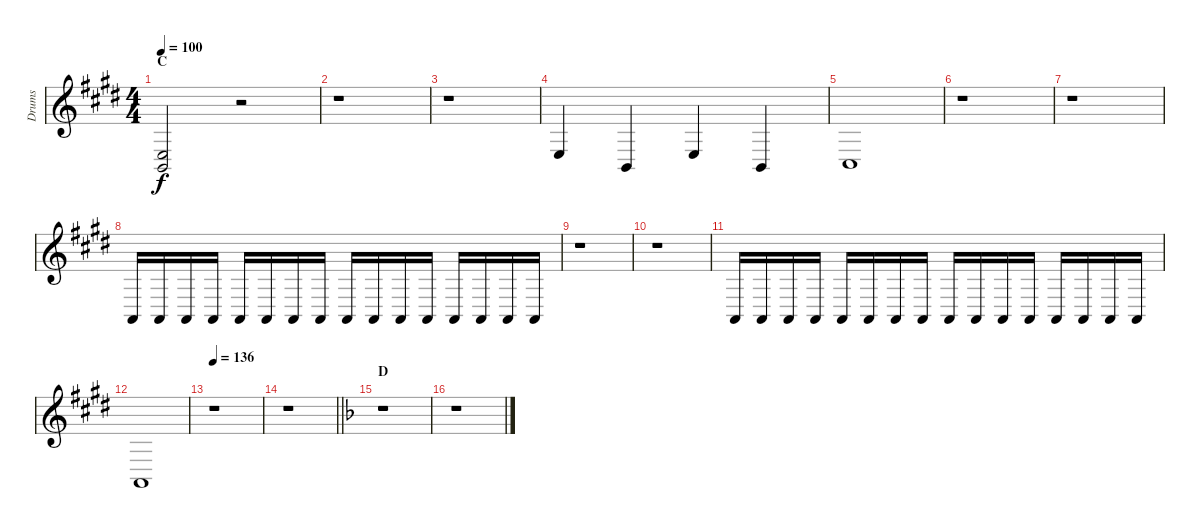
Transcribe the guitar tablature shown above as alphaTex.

\track ("Drums" "Drums") {instrument timpani}
\staff {score}
\tuning (E4 B3 G3 D3 A2 E2) {hide}
\ts (4 4)
\section ("" "C")
\tempo 100
\clef g2
\ks e
(2.4 2.5).2{dy f} r.2 |
r.1 |
r.1 |
2.4.4 2.5.4 2.4.4 2.5.4 |
4.5.1 |
r.1 |
r.1 |
0.5.16 0.5.16 0.5.16 0.5.16 0.5.16 0.5.16 0.5.16 0.5.16 0.5.16 0.5.16 0.5.16 0.5.16 0.5.16 0.5.16 0.5.16 0.5.16 |
r.1 |
r.1 |
0.5.16 0.5.16 0.5.16 0.5.16 0.5.16 0.5.16 0.5.16 0.5.16 0.5.16 0.5.16 0.5.16 0.5.16 0.5.16 0.5.16 0.5.16 0.5.16 |
0.5.1 |
\tempo 136
r.1 |
\barLineRight lightlight
r.1 |
\section ("" "D")
\ks dminor
r.1 |
r.1
